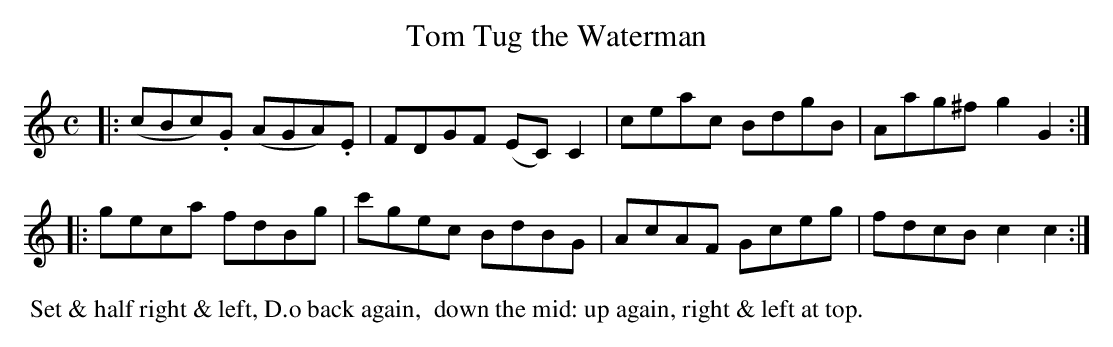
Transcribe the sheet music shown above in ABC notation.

X:1
T: Tom Tug the Waterman
M: C
L: 1/8
K: C
|:\
(cBc).G (AGA).E | FDGF (EC)C2 |\
ceac BdgB | Aag^f g2G2 :|
|:\
geca fdBg | c'gec BdBG |\
AcAF Gceg | fdcB c2c2 :|
